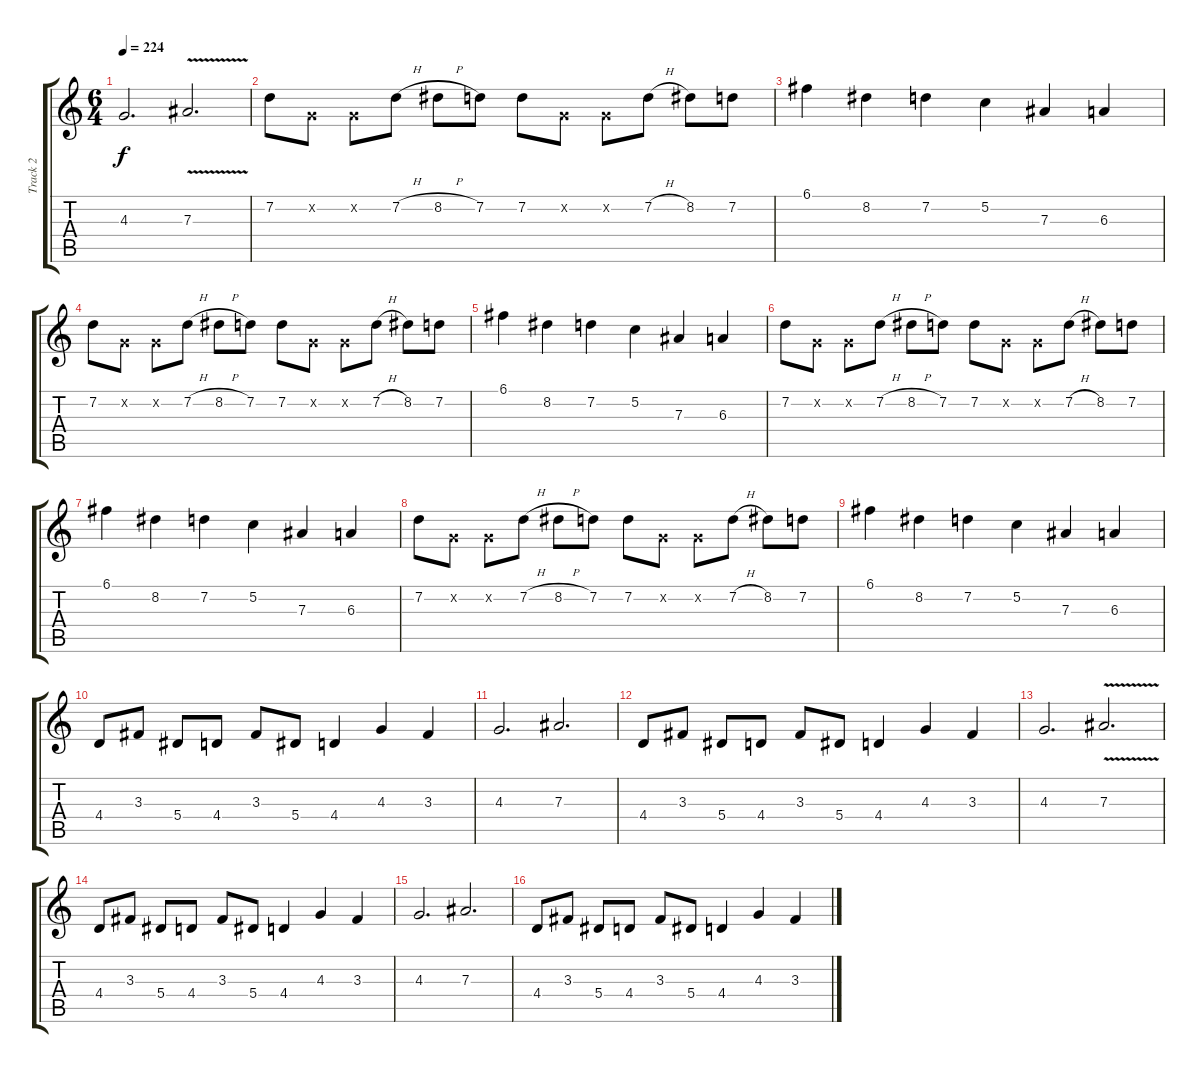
\track ("Track 2" "Track 2") {instrument distortionguitar}
\staff {score tabs}
\tuning (C4 G3 Eb3 Bb2 F2 C2) {hide}
\ts (6 4)
\tempo 224
\clef g2
\ks c
4.3.2{d dy f} 7.3{v}.2{d} |
7.2.8 0.2{x}.8 0.2{x}.8 7.2{h}.8 8.2{h}.8 7.2.8 7.2.8 0.2{x}.8 0.2{x}.8 7.2{h}.8 8.2.8 7.2.8 |
6.1.4 8.2.4 7.2.4 5.2.4 7.3.4 6.3.4 |
7.2.8 0.2{x}.8 0.2{x}.8 7.2{h}.8 8.2{h}.8 7.2.8 7.2.8 0.2{x}.8 0.2{x}.8 7.2{h}.8 8.2.8 7.2.8 |
6.1.4 8.2.4 7.2.4 5.2.4 7.3.4 6.3.4 |
7.2.8 0.2{x}.8 0.2{x}.8 7.2{h}.8 8.2{h}.8 7.2.8 7.2.8 0.2{x}.8 0.2{x}.8 7.2{h}.8 8.2.8 7.2.8 |
6.1.4 8.2.4 7.2.4 5.2.4 7.3.4 6.3.4 |
7.2.8 0.2{x}.8 0.2{x}.8 7.2{h}.8 8.2{h}.8 7.2.8 7.2.8 0.2{x}.8 0.2{x}.8 7.2{h}.8 8.2.8 7.2.8 |
6.1.4 8.2.4 7.2.4 5.2.4 7.3.4 6.3.4 |
4.4.8 3.3.8 5.4.8 4.4.8 3.3.8 5.4.8 4.4.4 4.3.4 3.3.4 |
4.3.2{d} 7.3.2{d} |
4.4.8 3.3.8 5.4.8 4.4.8 3.3.8 5.4.8 4.4.4 4.3.4 3.3.4 |
4.3.2{d} 7.3{v}.2{d} |
4.4.8 3.3.8 5.4.8 4.4.8 3.3.8 5.4.8 4.4.4 4.3.4 3.3.4 |
4.3.2{d} 7.3.2{d} |
4.4.8 3.3.8 5.4.8 4.4.8 3.3.8 5.4.8 4.4.4 4.3.4 3.3.4
